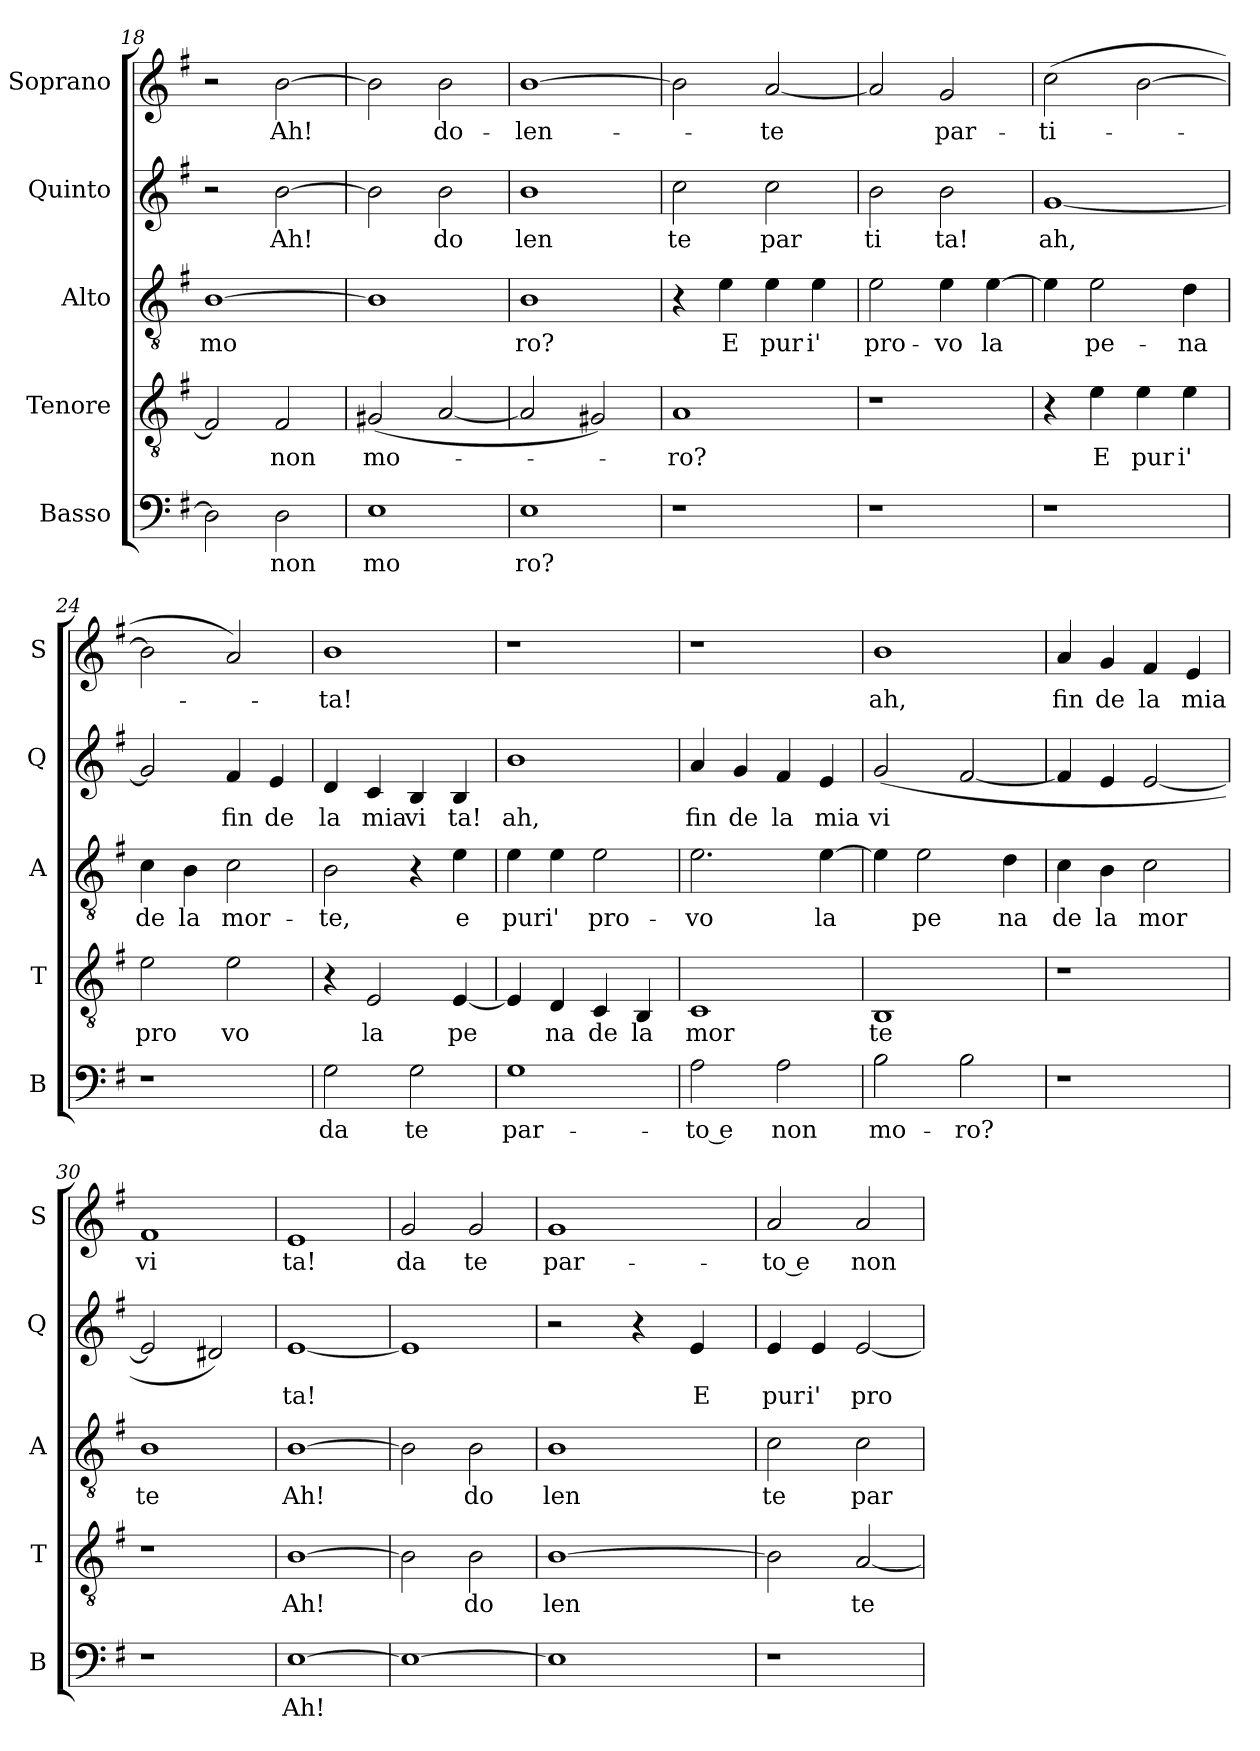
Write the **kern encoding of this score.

**kern	**text	**kern	**text	**kern	**text	**kern	**text	**kern	**text
*part5	*part5	*part4	*part4	*part3	*part3	*part2	*part2	*part1	*part1
*staff5	*staff5	*staff4	*staff4	*staff3	*staff3	*staff2	*staff2	*staff1	*staff1
*I"Basso	*	*I"Tenore	*	*I"Alto	*	*I"Quinto	*	*I"Soprano	*
*I'B	*	*I'T	*	*I'A	*	*I'Q	*	*I'S	*
*clefF4	*	*clefGv2	*	*clefGv2	*	*clefG2	*	*clefG2	*
*k[f#]	*	*k[f#]	*	*k[f#]	*	*k[f#]	*	*k[f#]	*
*G:	*	*G:	*	*G:	*	*G:	*	*G:	*
=18	=18	=18	=18	=18	=18	=18	=18	=18	=18
!	!	!	!	!	!LO:LY:b:cj	!	!	!	!
2D\]	.	2F#/]	.	[>1B	mo	2r	.	2r	.
!	!LO:LY:b:cj	!	!LO:LY:b:cj	!	!	!	!LO:LY:b	!	!LO:LY:b
2D\	non	2F#/	non	.	.	[>2b\	Ah!	[>2b\	Ah!
=19	=19	=19	=19	=19	=19	=19	=19	=19	=19
!	!LO:LY:b:cj	!	!LO:LY:b	!	!	!	!	!	!
1E	mo	(<2G#X/	mo-	1B]	.	2b\]	.	2b\]	.
!	!	!	!	!	!	!	!LO:LY:b:cj	!	!LO:LY:b:cj
.	.	[<2A/	.	.	.	2b\	do	2b\	do-
=20	=20	=20	=20	=20	=20	=20	=20	=20	=20
!	!LO:LY:b:cj	!	!	!	!LO:LY:b:cj	!	!LO:LY:b:cj	!	!LO:LY:b:cj
1E	ro?	2A/]	.	1B	ro?	1b	len	[>1b	-len-
.	.	2G#X/)	.	.	.	.	.	.	.
=21	=21	=21	=21	=21	=21	=21	=21	=21	=21
!	!	!	!LO:LY:b:cj	!	!	!	!LO:LY:b:cj	!	!
1r	.	1A	-ro?	4r	.	2cc\	te	2b\]	.
!	!	!	!	!	!LO:LY:b:cj	!	!	!	!
.	.	.	.	4e\	E	.	.	.	.
!	!	!	!	!	!LO:LY:b:cj	!	!LO:LY:b:cj	!	!LO:LY:b:cj
.	.	.	.	4e\	pur	2cc\	par	[>2a/	-te
!	!	!	!	!	!LO:LY:b:rj	!	!	!	!
.	.	.	.	4e\	i'	.	.	.	.
!!LO:LB:g=z
=22	=22	=22	=22	=22	=22	=22	=22	=22	=22
!	!	!	!	!	!LO:LY:b:cj	!	!LO:LY:b:cj	!	!
1r	.	1r	.	2e\	pro-	2b\	ti	2a/]	.
!	!	!	!	!	!LO:LY:b:cj	!	!LO:LY:b:cj	!	!LO:LY:b:cj
.	.	.	.	4e\	-vo	2b\	ta!	2g/	par-
!	!	!	!	!	!LO:LY:b:cj	!	!	!	!
.	.	.	.	[>4e\	la	.	.	.	.
=23	=23	=23	=23	=23	=23	=23	=23	=23	=23
!	!	!	!	!	!	!	!LO:LY:b:cj	!	!LO:LY:b:cj
1r	.	4r	.	4e\]	.	[<1g	ah,	(>2cc\	-ti-
!	!	!	!LO:LY:b:cj	!	!LO:LY:b:cj	!	!	!	!
.	.	4e\	E	2e\	pe-	.	.	.	.
!	!	!	!LO:LY:b:cj	!	!	!	!	!	!
.	.	4e\	pur	.	.	.	.	[>2b\	.
!	!	!	!LO:LY:b:cj	!	!LO:LY:b:cj	!	!	!	!
.	.	4e\	i'	4d\	-na	.	.	.	.
=24	=24	=24	=24	=24	=24	=24	=24	=24	=24
!	!	!	!LO:LY:b:cj	!	!LO:LY:b:cj	!	!	!	!
1r	.	2e\	pro	4c\	de	2g/]	.	2b\]	.
!	!	!	!	!	!LO:LY:b:cj	!	!	!	!
.	.	.	.	4B\	la	.	.	.	.
!	!	!	!LO:LY:b:cj	!	!LO:LY:b:cj	!	!LO:LY:b:cj	!	!
.	.	2e\	vo	2c\	mor-	4f#/	fin	2a/)	.
!	!	!	!	!	!	!	!LO:LY:b:cj	!	!
.	.	.	.	.	.	4e/	de	.	.
=25	=25	=25	=25	=25	=25	=25	=25	=25	=25
!	!LO:LY:b:cj	!	!	!	!LO:LY:b:cj	!	!LO:LY:b:cj	!	!LO:LY:b:cj
2G\	da	4r	.	2B\	-te,	4d/	la	1b	-ta!
!	!	!	!LO:LY:b:cj	!	!	!	!LO:LY:b:cj	!	!
.	.	2E/	la	.	.	4c/	mia	.	.
!	!LO:LY:b:cj	!	!	!	!	!	!LO:LY:b:cj	!	!
2G\	te	.	.	4r	.	4B/	vi	.	.
!	!	!	!LO:LY:b:cj	!	!LO:LY:b:cj	!	!LO:LY:b:cj	!	!
.	.	[<4E/	pe	4e\	e	4B/	ta!	.	.
=26	=26	=26	=26	=26	=26	=26	=26	=26	=26
!	!LO:LY:b:cj	!	!	!	!LO:LY:b:cj	!	!LO:LY:b:cj	!	!
1G	par-	4E/]	.	4e\	pur	1b	ah,	1r	.
!	!	!	!LO:LY:b:cj	!	!LO:LY:b:rj	!	!	!	!
.	.	4D/	na	4e\	i'	.	.	.	.
!	!	!	!LO:LY:b:cj	!	!LO:LY:b:cj	!	!	!	!
.	.	4C/	de	2e\	pro-	.	.	.	.
!	!	!	!LO:LY:b:cj	!	!	!	!	!	!
.	.	4BB/	la	.	.	.	.	.	.
!!LO:LB:g=z
=27	=27	=27	=27	=27	=27	=27	=27	=27	=27
!	!LO:LY:b:rj	!	!LO:LY:b:cj	!	!LO:LY:b:cj	!	!LO:LY:b:cj	!	!
2A\	-to e	1C	mor	2.e\	-vo	4a/	fin	1r	.
!	!	!	!	!	!	!	!LO:LY:b:cj	!	!
.	.	.	.	.	.	4g/	de	.	.
!	!LO:LY:b:cj	!	!	!	!	!	!LO:LY:b:cj	!	!
2A\	non	.	.	.	.	4f#/	la	.	.
!	!	!	!	!	!LO:LY:b:cj	!	!LO:LY:b:cj	!	!
.	.	.	.	[>4e\	la	4e/	mia	.	.
=28	=28	=28	=28	=28	=28	=28	=28	=28	=28
!	!LO:LY:b:cj	!	!LO:LY:b:cj	!	!	!	!LO:LY:b:cj	!	!LO:LY:b:cj
2B\	mo-	1BB	te	4e\]	.	(<2g/	vi	1b	ah,
!	!	!	!	!	!LO:LY:b:cj	!	!	!	!
.	.	.	.	2e\	pe	.	.	.	.
!	!LO:LY:b:cj	!	!	!	!	!	!	!	!
2B\	-ro?	.	.	.	.	[<2f#/	.	.	.
!	!	!	!	!	!LO:LY:b:cj	!	!	!	!
.	.	.	.	4d\	na	.	.	.	.
=29	=29	=29	=29	=29	=29	=29	=29	=29	=29
!	!	!	!	!	!LO:LY:b:cj	!	!	!	!LO:LY:b:cj
1r	.	1r	.	4c\	de	4f#/]	.	4a/	fin
!	!	!	!	!	!LO:LY:b:cj	!	!	!	!LO:LY:b:cj
.	.	.	.	4B\	la	4e/	.	4g/	de
!	!	!	!	!	!LO:LY:b:cj	!	!	!	!LO:LY:b:cj
.	.	.	.	2c\	mor	[<2e/	.	4f#/	la
!	!	!	!	!	!	!	!	!	!LO:LY:b:cj
.	.	.	.	.	.	.	.	4e/	mia
=30	=30	=30	=30	=30	=30	=30	=30	=30	=30
!	!	!	!	!	!LO:LY:b:cj	!	!	!	!LO:LY:b:cj
1r	.	1r	.	1B	te	2e/]	.	1f#	vi
.	.	.	.	.	.	2d#X/)	.	.	.
=31	=31	=31	=31	=31	=31	=31	=31	=31	=31
!	!LO:LY:b:cj	!	!LO:LY:b:cj	!	!LO:LY:b:cj	!	!LO:LY:b:cj	!	!LO:LY:b:cj
[>1E	Ah!	[>1B	Ah!	[>1B	Ah!	[<1e	ta!	1e	ta!
=32	=32	=32	=32	=32	=32	=32	=32	=32	=32
!	!	!	!	!	!	!	!	!	!LO:LY:b:cj
1E_<	.	2B\]	.	2B\]	.	1e]	.	2g/	da
!	!	!	!LO:LY:b:cj	!	!LO:LY:b:cj	!	!	!	!LO:LY:b:cj
.	.	2B\	do	2B\	do	.	.	2g/	te
!!LO:PB:g=z
=33	=33	=33	=33	=33	=33	=33	=33	=33	=33
!	!	!	!LO:LY:b:cj	!	!LO:LY:b:cj	!	!	!	!LO:LY:b:cj
*^	*	*	*	*	*	*	*	*	*
1E]	16.ryy	.	[>1B	len	1B	len	2r	.	1g	par-
.	2ryy	.	.	.	.	.	.	.	.	.
.	.	.	.	.	.	.	4r	.	.	.
.	4ryy	.	.	.	.	.	.	.	.	.
!	!	!	!	!	!	!	!	!LO:LY:b:cj	!	!
.	.	.	.	.	.	.	4e/	E	.	.
.	8ryy	.	.	.	.	.	.	.	.	.
.	32ryy	.	.	.	.	.	.	.	.	.
=34	=34	=34	=34	=34	=34	=34	=34	=34	=34	=34
!	!	!	!	!	!	!LO:LY:b:cj	!	!LO:LY:b:cj	!	!LO:LY:b:rj
*v	*v	*	*	*	*	*	*	*	*	*
1r	.	2B\]	.	2c\	te	4e/	pur	2a/	-to e
!	!	!	!	!	!	!	!LO:LY:b:rj	!	!
.	.	.	.	.	.	4e/	i'	.	.
!	!	!	!LO:LY:b:cj	!	!LO:LY:b:cj	!	!LO:LY:b	!	!LO:LY:b:cj
.	.	[<2A/	te	2c\	par	[<2e/	pro	2a/	non
=	=	=	=	=	=	=	=	=	=
*-	*-	*-	*-	*-	*-	*-	*-	*-	*-
